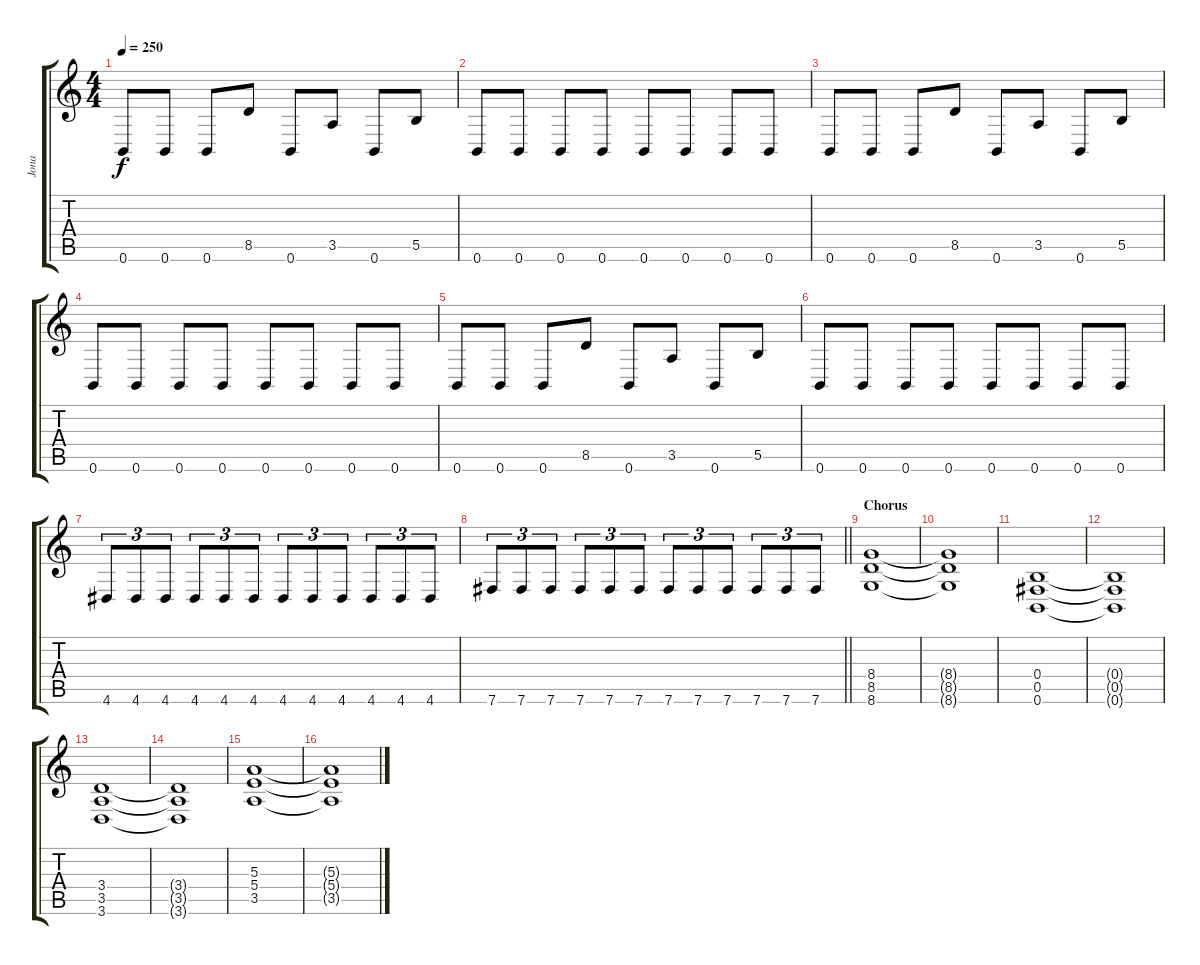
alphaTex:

\track ("Jona" "Jona") {instrument distortionguitar}
\staff {score tabs}
\tuning (Db4 Ab3 E3 B2 Gb2 B1) {hide}
\ts (4 4)
\tempo 250
\clef g2
\ks c
0.6.8{dy f} 0.6.8 0.6.8 8.5.8 0.6.8 3.5.8 0.6.8 5.5.8 |
0.6.8 0.6.8 0.6.8 0.6.8 0.6.8 0.6.8 0.6.8 0.6.8 |
0.6.8 0.6.8 0.6.8 8.5.8 0.6.8 3.5.8 0.6.8 5.5.8 |
0.6.8 0.6.8 0.6.8 0.6.8 0.6.8 0.6.8 0.6.8 0.6.8 |
0.6.8 0.6.8 0.6.8 8.5.8 0.6.8 3.5.8 0.6.8 5.5.8 |
0.6.8 0.6.8 0.6.8 0.6.8 0.6.8 0.6.8 0.6.8 0.6.8 |
4.6.8{tu (3 2)} 4.6.8{tu (3 2)} 4.6.8{tu (3 2)} 4.6.8{tu (3 2)} 4.6.8{tu (3 2)} 4.6.8{tu (3 2)} 4.6.8{tu (3 2)} 4.6.8{tu (3 2)} 4.6.8{tu (3 2)} 4.6.8{tu (3 2)} 4.6.8{tu (3 2)} 4.6.8{tu (3 2)} |
\barLineRight lightlight
7.6.8{tu (3 2)} 7.6.8{tu (3 2)} 7.6.8{tu (3 2)} 7.6.8{tu (3 2)} 7.6.8{tu (3 2)} 7.6.8{tu (3 2)} 7.6.8{tu (3 2)} 7.6.8{tu (3 2)} 7.6.8{tu (3 2)} 7.6.8{tu (3 2)} 7.6.8{tu (3 2)} 7.6.8{tu (3 2)} |
\section ("" "Chorus")
(8.4 8.5 8.6).1 |
(8.4{t} 8.5{t} 8.6{t}).1 |
(0.4 0.5 0.6).1 |
(0.4{t} 0.5{t} 0.6{t}).1 |
(3.4 3.5 3.6).1 |
(3.4{t} 3.5{t} 3.6{t}).1 |
(5.3 5.4 3.5).1 |
(5.3{t} 5.4{t} 3.5{t}).1
